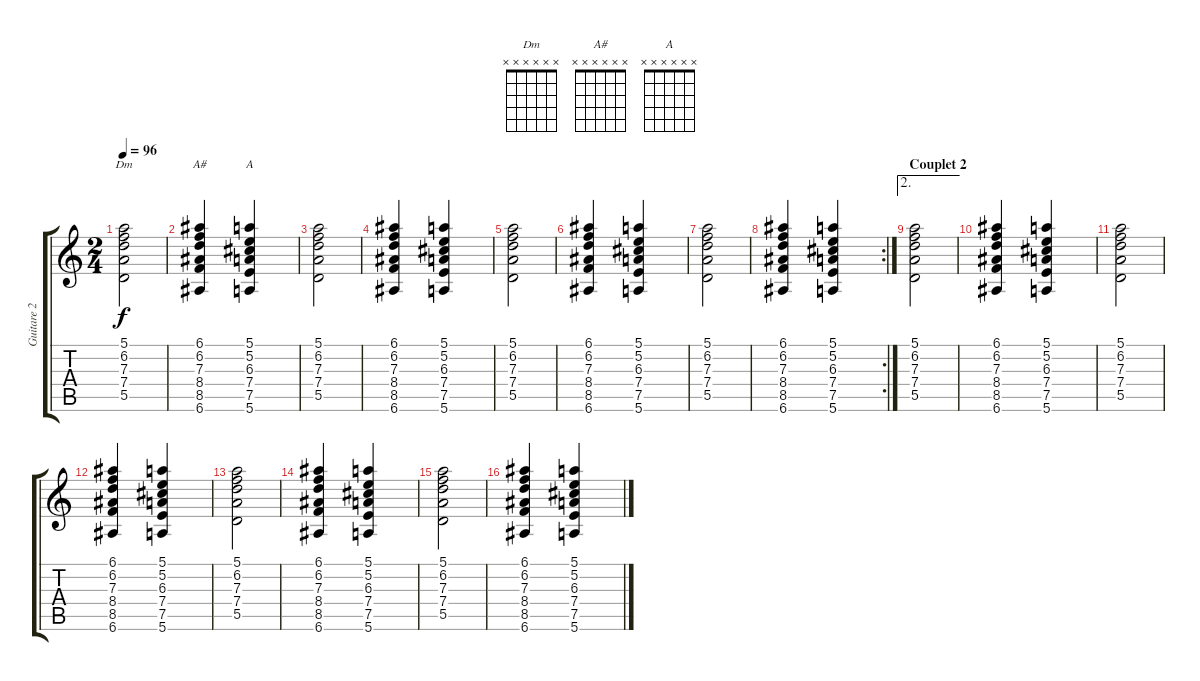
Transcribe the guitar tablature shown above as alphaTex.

\track ("Guitare 2" "Guitare 2") {instrument acousticguitarsteel}
\staff {score tabs}
\tuning (E4 B3 G3 D3 A2 E2) {hide}
\chord ("Dm" x x x x x x) {firstfret 0}
\chord ("A#" x x x x x x) {firstfret 0}
\chord ("A" x x x x x x) {firstfret 0}
\ts (2 4)
\tempo 96
\clef g2
\ks c
(5.1 6.2 7.3 7.4 5.5).2{ch "Dm" dy f} |
(6.1 6.2 7.3 8.4 8.5 6.6).4{ch "A#"} (5.1 5.2 6.3 7.4 7.5 5.6).4{ch "A"} |
(5.1 6.2 7.3 7.4 5.5).2 |
(6.1 6.2 7.3 8.4 8.5 6.6).4 (5.1 5.2 6.3 7.4 7.5 5.6).4 |
(5.1 6.2 7.3 7.4 5.5).2 |
(6.1 6.2 7.3 8.4 8.5 6.6).4 (5.1 5.2 6.3 7.4 7.5 5.6).4 |
(5.1 6.2 7.3 7.4 5.5).2 |
\rc 2
(6.1 6.2 7.3 8.4 8.5 6.6).4 (5.1 5.2 6.3 7.4 7.5 5.6).4 |
\ae 2
\section ("" "Couplet 2")
(5.1 6.2 7.3 7.4 5.5).2 |
(6.1 6.2 7.3 8.4 8.5 6.6).4 (5.1 5.2 6.3 7.4 7.5 5.6).4 |
(5.1 6.2 7.3 7.4 5.5).2 |
(6.1 6.2 7.3 8.4 8.5 6.6).4 (5.1 5.2 6.3 7.4 7.5 5.6).4 |
(5.1 6.2 7.3 7.4 5.5).2 |
(6.1 6.2 7.3 8.4 8.5 6.6).4 (5.1 5.2 6.3 7.4 7.5 5.6).4 |
(5.1 6.2 7.3 7.4 5.5).2 |
(6.1 6.2 7.3 8.4 8.5 6.6).4 (5.1 5.2 6.3 7.4 7.5 5.6).4
